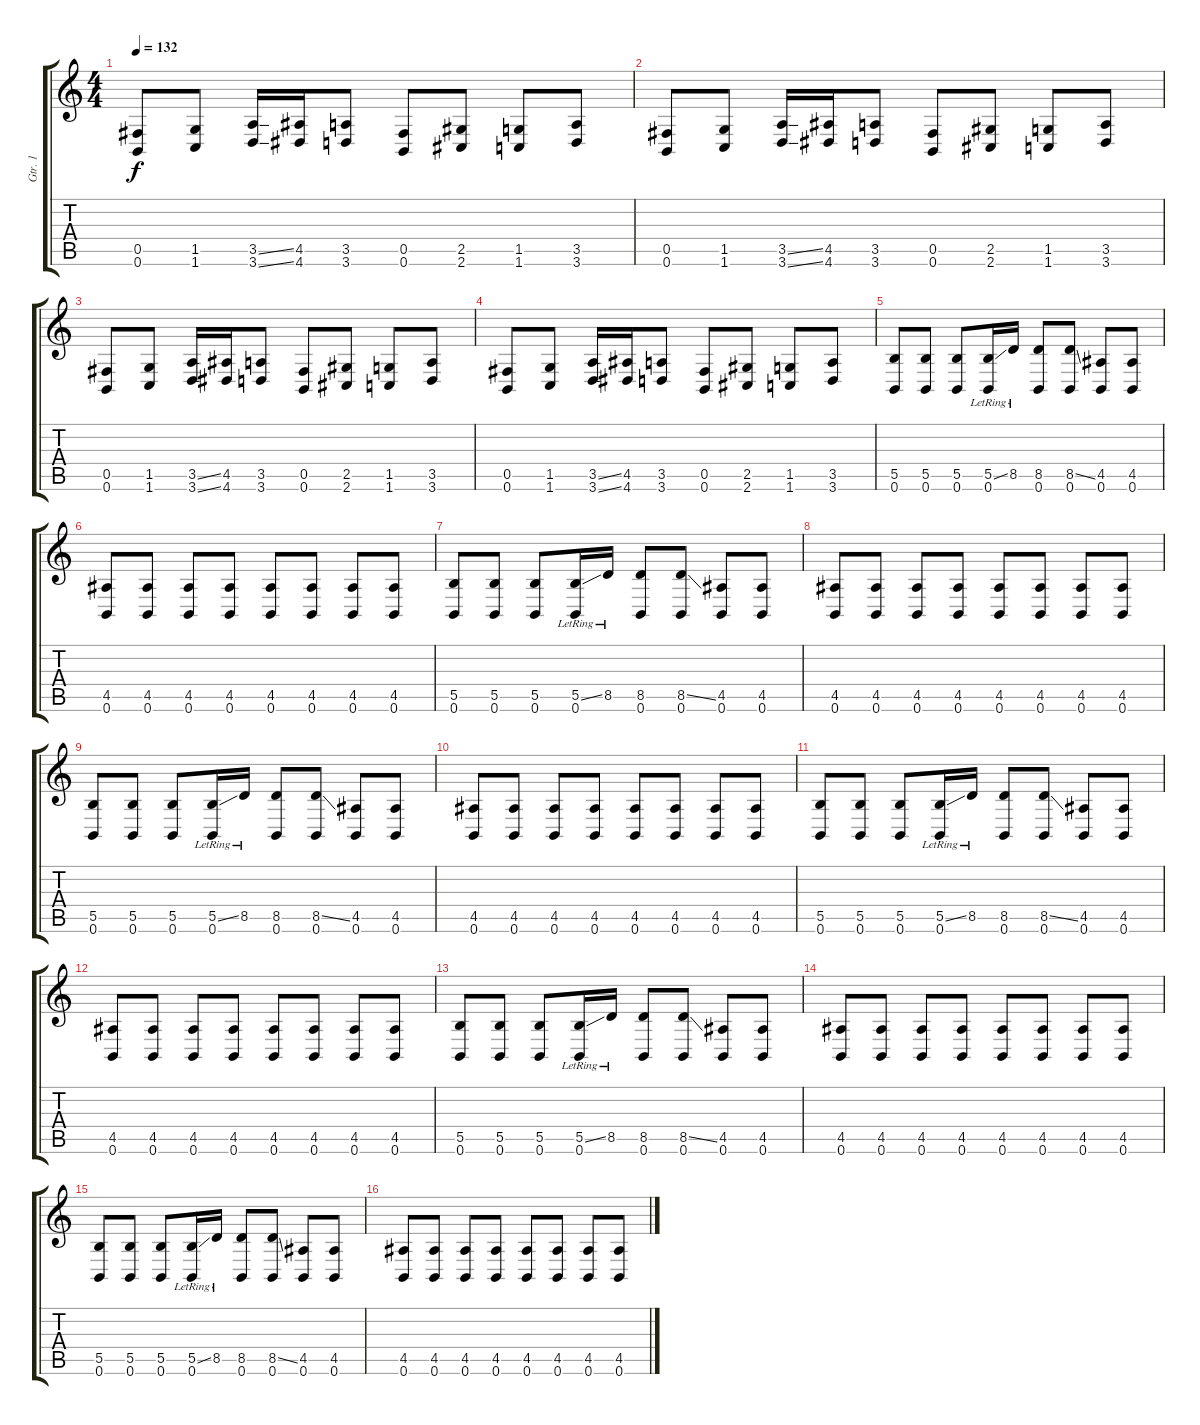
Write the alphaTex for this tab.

\track ("Gtr. 1" "Gtr. 1") {instrument overdrivenguitar}
\staff {score tabs}
\tuning (Db4 Ab3 E3 B2 Gb2 B1) {hide}
\ts (4 4)
\tempo 132
\clef g2
\ks c
(0.5 0.6).8{dy f} (1.5 1.6).8 (3.5{ss} 3.6{ss}).16 (4.5 4.6).16 (3.5 3.6).8 (0.5 0.6).8 (2.5 2.6).8 (1.5 1.6).8 (3.5 3.6).8 |
(0.5 0.6).8 (1.5 1.6).8 (3.5{ss} 3.6{ss}).16 (4.5 4.6).16 (3.5 3.6).8 (0.5 0.6).8 (2.5 2.6).8 (1.5 1.6).8 (3.5 3.6).8 |
(0.5 0.6).8 (1.5 1.6).8 (3.5{ss} 3.6{ss}).16 (4.5 4.6).16 (3.5 3.6).8 (0.5 0.6).8 (2.5 2.6).8 (1.5 1.6).8 (3.5 3.6).8 |
(0.5 0.6).8 (1.5 1.6).8 (3.5{ss} 3.6{ss}).16 (4.5 4.6).16 (3.5 3.6).8 (0.5 0.6).8 (2.5 2.6).8 (1.5 1.6).8 (3.5 3.6).8 |
(5.5 0.6).8 (5.5 0.6).8 (5.5 0.6).8 (5.5{ss lr} 0.6).16 8.5{lr}.16 (8.5 0.6).8 (8.5{ss} 0.6).8 (4.5 0.6).8 (4.5 0.6).8 |
(4.5 0.6).8 (4.5 0.6).8 (4.5 0.6).8 (4.5 0.6).8 (4.5 0.6).8 (4.5 0.6).8 (4.5 0.6).8 (4.5 0.6).8 |
(5.5 0.6).8 (5.5 0.6).8 (5.5 0.6).8 (5.5{ss lr} 0.6).16 8.5{lr}.16 (8.5 0.6).8 (8.5{ss} 0.6).8 (4.5 0.6).8 (4.5 0.6).8 |
(4.5 0.6).8 (4.5 0.6).8 (4.5 0.6).8 (4.5 0.6).8 (4.5 0.6).8 (4.5 0.6).8 (4.5 0.6).8 (4.5 0.6).8 |
(5.5 0.6).8 (5.5 0.6).8 (5.5 0.6).8 (5.5{ss lr} 0.6).16 8.5{lr}.16 (8.5 0.6).8 (8.5{ss} 0.6).8 (4.5 0.6).8 (4.5 0.6).8 |
(4.5 0.6).8 (4.5 0.6).8 (4.5 0.6).8 (4.5 0.6).8 (4.5 0.6).8 (4.5 0.6).8 (4.5 0.6).8 (4.5 0.6).8 |
(5.5 0.6).8 (5.5 0.6).8 (5.5 0.6).8 (5.5{ss lr} 0.6).16 8.5{lr}.16 (8.5 0.6).8 (8.5{ss} 0.6).8 (4.5 0.6).8 (4.5 0.6).8 |
(4.5 0.6).8 (4.5 0.6).8 (4.5 0.6).8 (4.5 0.6).8 (4.5 0.6).8 (4.5 0.6).8 (4.5 0.6).8 (4.5 0.6).8 |
(5.5 0.6).8 (5.5 0.6).8 (5.5 0.6).8 (5.5{ss lr} 0.6).16 8.5{lr}.16 (8.5 0.6).8 (8.5{ss} 0.6).8 (4.5 0.6).8 (4.5 0.6).8 |
(4.5 0.6).8 (4.5 0.6).8 (4.5 0.6).8 (4.5 0.6).8 (4.5 0.6).8 (4.5 0.6).8 (4.5 0.6).8 (4.5 0.6).8 |
(5.5 0.6).8 (5.5 0.6).8 (5.5 0.6).8 (5.5{ss lr} 0.6).16 8.5{lr}.16 (8.5 0.6).8 (8.5{ss} 0.6).8 (4.5 0.6).8 (4.5 0.6).8 |
(4.5 0.6).8 (4.5 0.6).8 (4.5 0.6).8 (4.5 0.6).8 (4.5 0.6).8 (4.5 0.6).8 (4.5 0.6).8 (4.5 0.6).8
